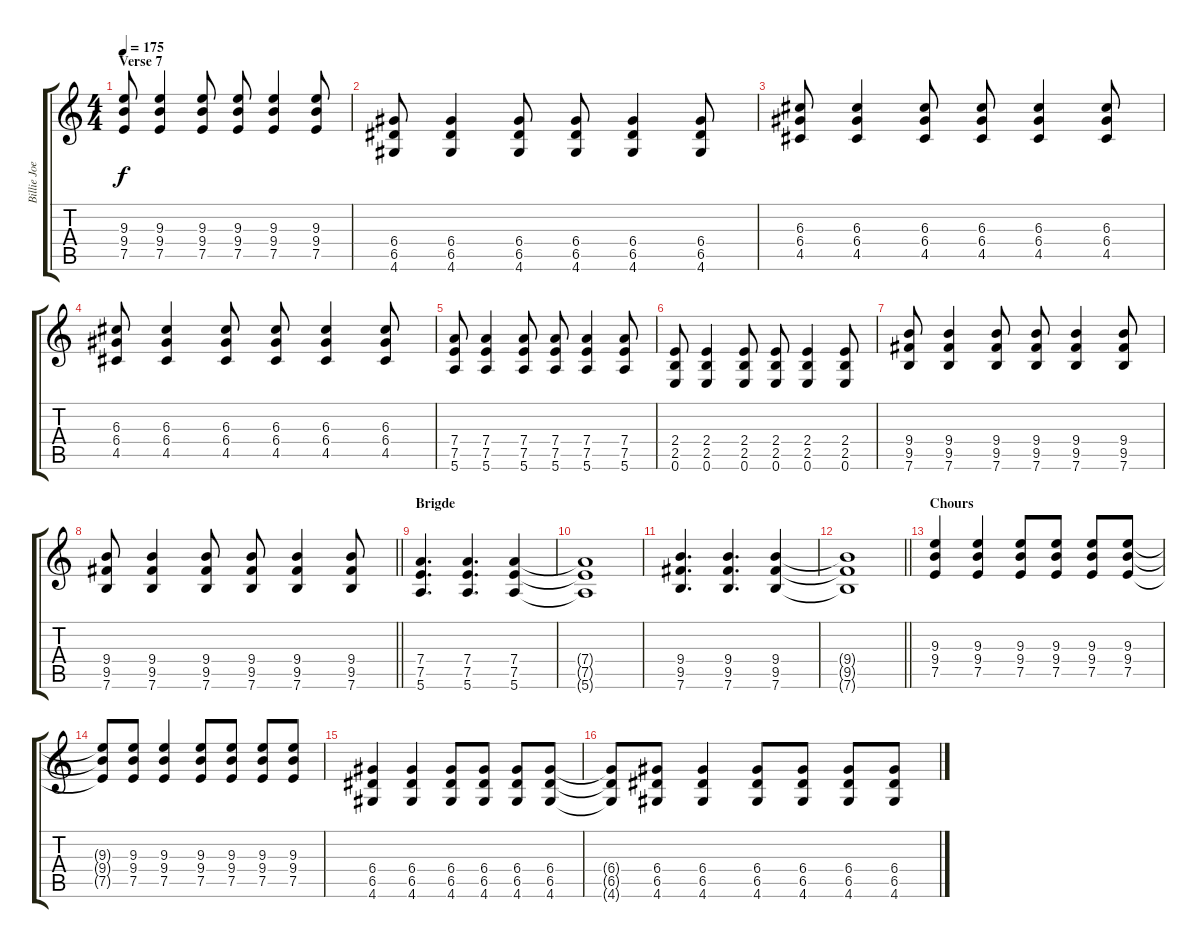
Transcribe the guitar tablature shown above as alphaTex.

\track ("Billie Joe Armstrong - Guitar" "Billie Joe") {instrument overdrivenguitar}
\staff {score tabs}
\tuning (E4 B3 G3 D3 A2 E2) {hide}
\ts (4 4)
\section ("" "Verse 7")
\tempo 175
\clef g2
\ks c
(9.3 9.4 7.5).8{dy f} (9.3 9.4 7.5).4 (9.3 9.4 7.5).8 (9.3 9.4 7.5).8 (9.3 9.4 7.5).4 (9.3 9.4 7.5).8 |
(6.4 6.5 4.6).8 (6.4 6.5 4.6).4 (6.4 6.5 4.6).8 (6.4 6.5 4.6).8 (6.4 6.5 4.6).4 (6.4 6.5 4.6).8 |
(6.3 6.4 4.5).8 (6.3 6.4 4.5).4 (6.3 6.4 4.5).8 (6.3 6.4 4.5).8 (6.3 6.4 4.5).4 (6.3 6.4 4.5).8 |
(6.3 6.4 4.5).8 (6.3 6.4 4.5).4 (6.3 6.4 4.5).8 (6.3 6.4 4.5).8 (6.3 6.4 4.5).4 (6.3 6.4 4.5).8 |
(7.4 7.5 5.6).8 (7.4 7.5 5.6).4 (7.4 7.5 5.6).8 (7.4 7.5 5.6).8 (7.4 7.5 5.6).4 (7.4 7.5 5.6).8 |
(2.4 2.5 0.6).8 (2.4 2.5 0.6).4 (2.4 2.5 0.6).8 (2.4 2.5 0.6).8 (2.4 2.5 0.6).4 (2.4 2.5 0.6).8 |
(9.4 9.5 7.6).8 (9.4 9.5 7.6).4 (9.4 9.5 7.6).8 (9.4 9.5 7.6).8 (9.4 9.5 7.6).4 (9.4 9.5 7.6).8 |
\barLineRight lightlight
(9.4 9.5 7.6).8 (9.4 9.5 7.6).4 (9.4 9.5 7.6).8 (9.4 9.5 7.6).8 (9.4 9.5 7.6).4 (9.4 9.5 7.6).8 |
\section ("" "Brigde")
(7.4 7.5 5.6).4{d} (7.4 7.5 5.6).4{d} (7.4 7.5 5.6).4 |
(7.4{t} 7.5{t} 5.6{t}).1 |
(9.4 9.5 7.6).4{d} (9.4 9.5 7.6).4{d} (9.4 9.5 7.6).4 |
\barLineRight lightlight
(9.4{t} 9.5{t} 7.6{t}).1 |
\section ("" "Chours")
(9.3 9.4 7.5).4 (9.3 9.4 7.5).4 (9.3 9.4 7.5).8 (9.3 9.4 7.5).8 (9.3 9.4 7.5).8 (9.3 9.4 7.5).8 |
(9.3{t} 9.4{t} 7.5{t}).8 (9.3 9.4 7.5).8 (9.3 9.4 7.5).4 (9.3 9.4 7.5).8 (9.3 9.4 7.5).8 (9.3 9.4 7.5).8 (9.3 9.4 7.5).8 |
(6.4 6.5 4.6).4 (6.4 6.5 4.6).4 (6.4 6.5 4.6).8 (6.4 6.5 4.6).8 (6.4 6.5 4.6).8 (6.4 6.5 4.6).8 |
(6.4{t} 6.5{t} 4.6{t}).8 (6.4 6.5 4.6).8 (6.4 6.5 4.6).4 (6.4 6.5 4.6).8 (6.4 6.5 4.6).8 (6.4 6.5 4.6).8 (6.4 6.5 4.6).8
